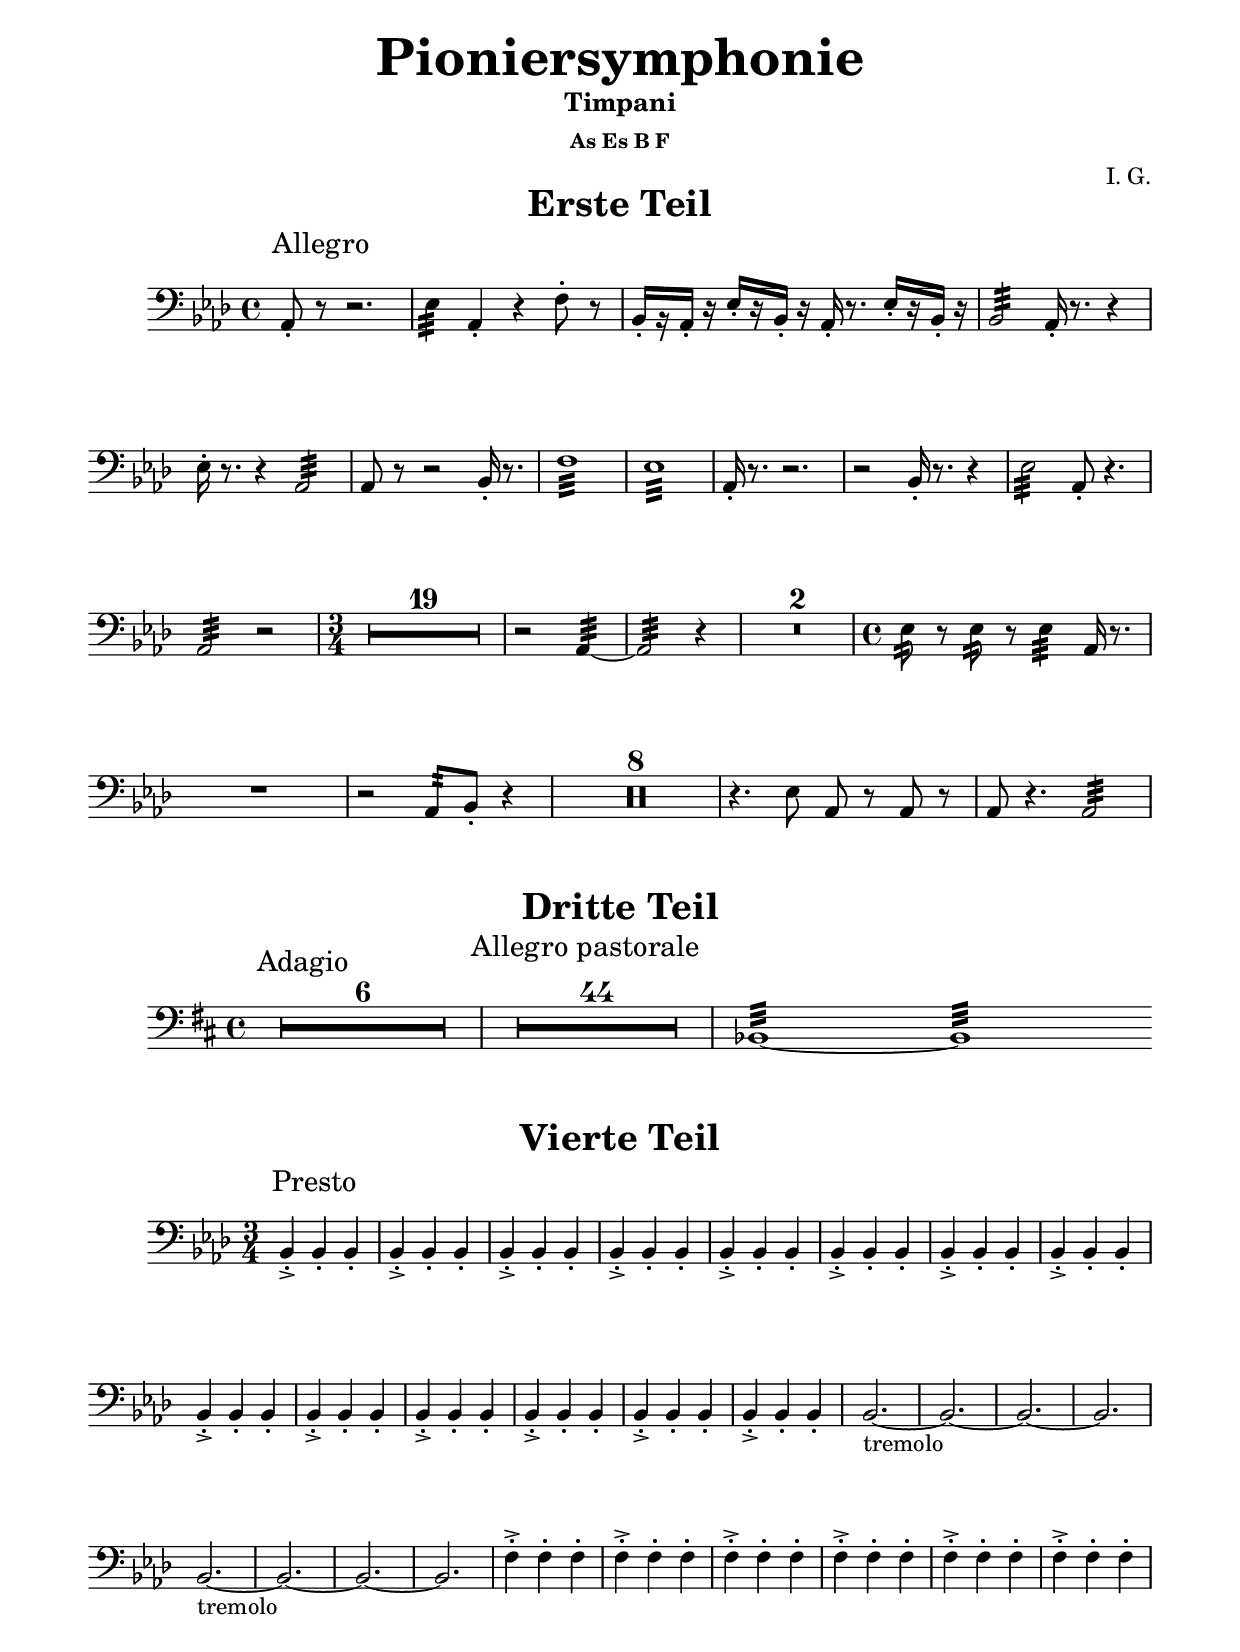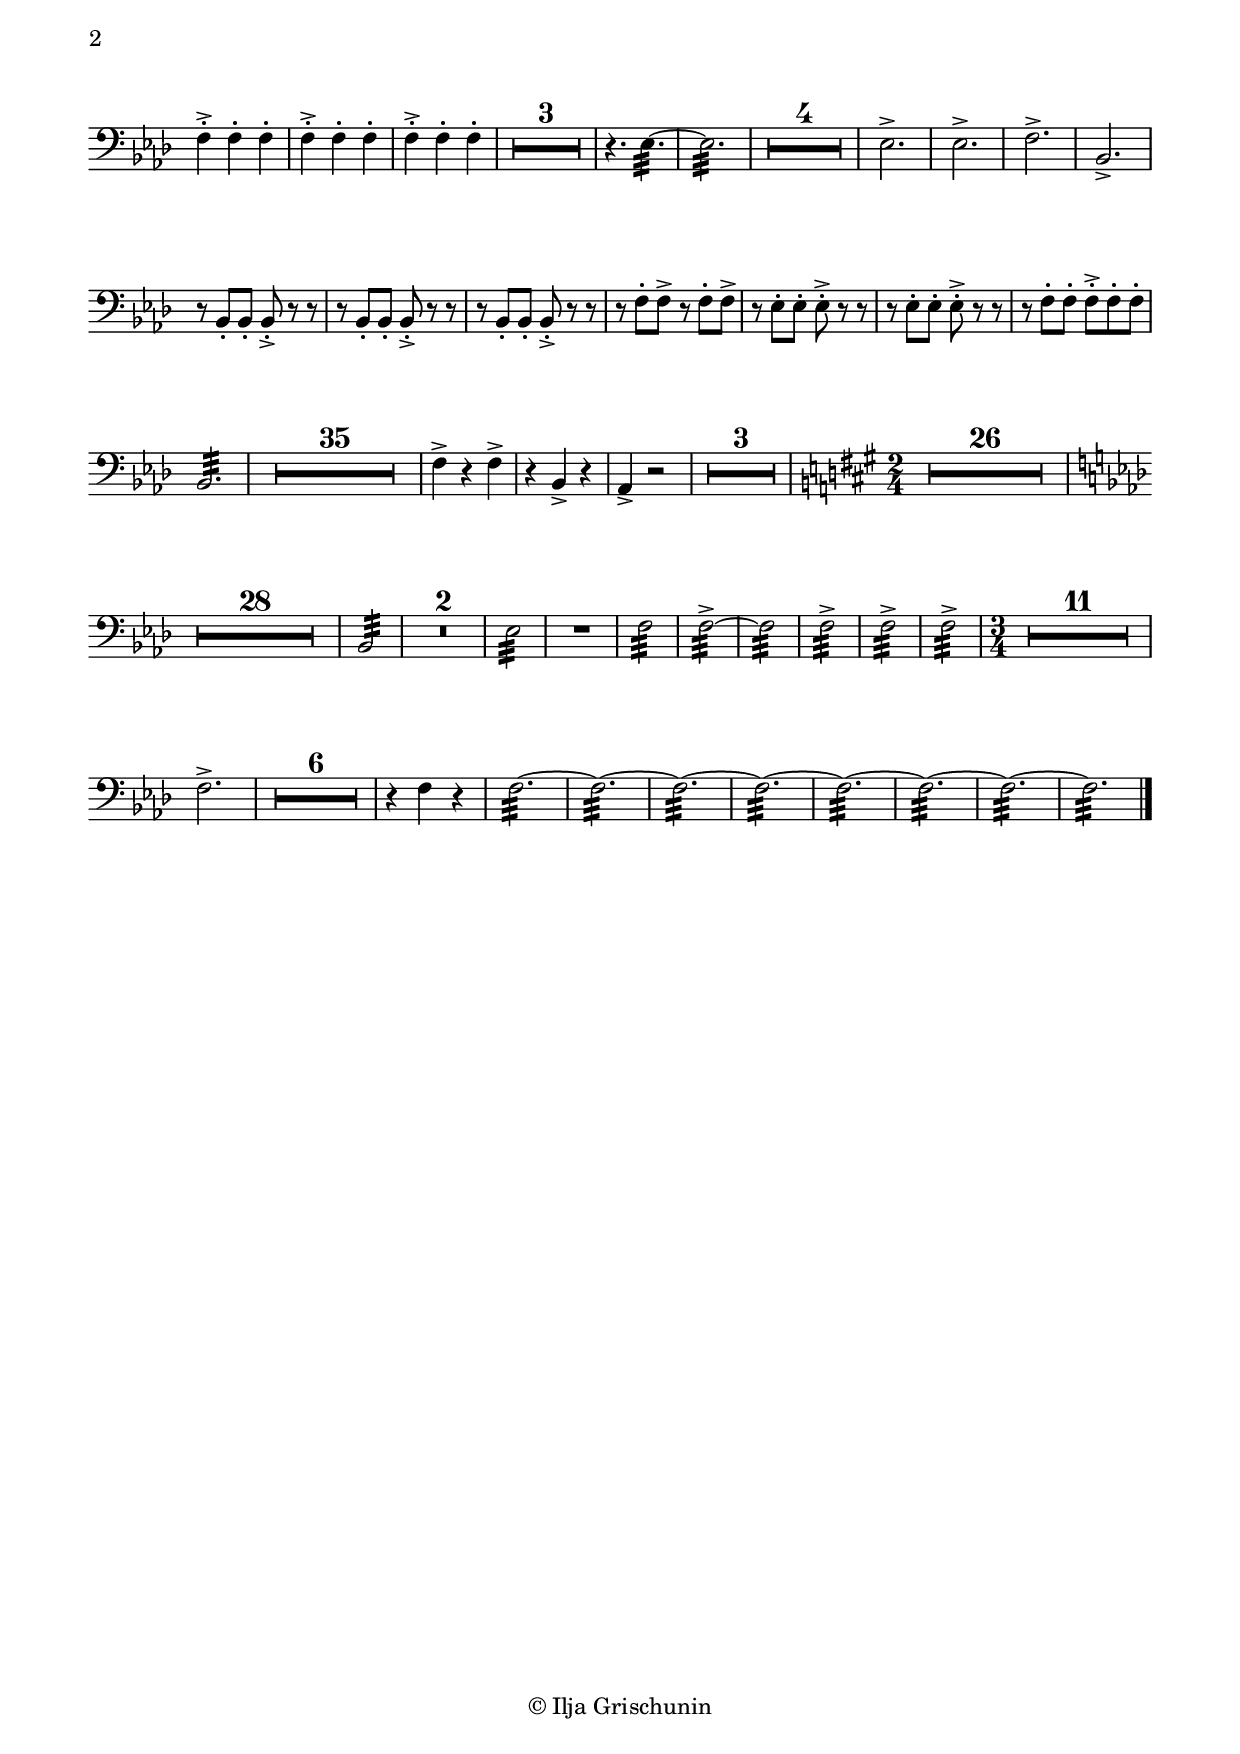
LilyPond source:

\version "2.19.15"

\language "deutsch"

%\header {
%  title = "Pioniersymphonie"
%  subtitle = "Timpani"
%  subsubtitle = "As Es B F"
%  %meter = "Grave"
%  composer = "I. G."
%  tagline = \markup {\char ##x00A9 "Ilja Grischunin"}
%}

#(ly:set-option 'relative-includes #t)

\paper {
  %#(set-paper-size "a4")
  top-system-spacing.basic-distance = #15
  top-markup-spacing.basic-distance = #5
  markup-system-spacing.basic-distance = #15
  system-system-spacing.basic-distance = #18
  last-bottom-spacing.basic-distance = #15
  left-margin = 15
  right-margin = 15
  %two-sided = ##t
  %inner-margin = 25
  %outer-margin = 15
}

\layout {
  indent = 10
  \context {
    \Score
    %\override BarNumber.break-visibility = ##(#f #t #t)
    \remove "Bar_number_engraver"
  }
}

\version "2.19.15"

\language "deutsch"

timpMusic = \relative {
  \key as \major
  \time 4/4
  \override Score.RehearsalMark.extra-offset = #'(4 . 2)
  \mark "Allegro"
  \clef bass
  \compressFullBarRests
  as,8-. r r2. es'4:32 as,-. r f'8-. r
  b,16-.[ r as-.] r es'-.[ r b-.] r as-. r8. es'16-.[ r b-.] r
  b2:32 as16-. r8. r4 es'16-. r8. r4 as,2:32 as8 r r2 b16-. r8.
  f'1:32 es1:32 as,16-. r8. r2. r2 b16-. r8. r4 es2:32 as,8-. r4.
  as2:32 r
  \time 3/4
  R2.*19 r2 as4:32~ as2:32 r4 R2.*2
  \time 4/4
  es'8:32 r8 es8:32 r8 es4:32 as,16 r8. R1 r2 as8:32 b-. r4 R1*8
  r4. es8 as, r as r as r4. as2:32
}

timpMusicDrei = \relative {
  \key h \minor
  \time 4/4
  \override Score.RehearsalMark.extra-offset = #'(4 . 2)
  \mark "Adagio"
  \clef bass
  \compressFullBarRests
  \override MultiMeasureRest.expand-limit = #2
  R1*6
  \override Score.RehearsalMark.extra-offset = #'(10 . 2)
  \mark "Allegro pastorale"
  R1*44
  \cadenzaOn
  b,1:32~ b1:32  s4. s16
  \cadenzaOff
}

timpMusicVier = \relative {
  \key as \major
  \time 3/4
  \override Score.RehearsalMark.extra-offset = #'(4 . 2)
  \mark "Presto"
  \clef bass
  \compressFullBarRests
  \override MultiMeasureRest.expand-limit = #2
  \repeat unfold 14 {b,4-.-> b-. b-.}
  \repeat unfold 2 {b2.~-"tremolo" b~ b~ b}
  \repeat unfold 9 {f'4->-. f-. f-.} R2.*3
  r4. es4.:32~ es2.:32 R2.*4 es2.-> es-> f-> b,->
  \set beamExceptions = #'()
  \set baseMoment = #(ly:make-moment 1/8)
  \set beatStructure = #'(3 3)
  \repeat unfold 3 {r8 b-. b-. b-.-> r r}
  \repeat unfold 2 {r8 f'-. f->}
  \repeat unfold 2 {r8 es-. es-. es-.-> r r}
  r8 f-. f-. f-.-> f-. f-. b,2.:32 R2.*35
  f'4-> r f-> r b,-> r as-> r2 R2.*3
  \key a \major
  \time 2/4
  R2*26
  \key as \major
  R2*28 b2:32 R2*2 es2:32 R2 f2:32 f2:32->~ f2:32
  \repeat unfold 3 {f2:32->}
  \time 3/4
  R2.*11 f2.-> R2.*6 r4 f r 
  \repeat unfold 7 {f2.:32~} f2.:32
  \bar "|."
}


\book {
  \paper {
    print-all-headers = ##t
  }
  \header {
    title = \markup {\fontsize #3 "Pioniersymphonie"}
    subtitle = "Timpani"
    subsubtitle = "As Es B F"
    %meter = "Grave"
    composer = "I. G."
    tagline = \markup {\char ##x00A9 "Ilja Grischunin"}
  }

  %%%%%%%%%%%%%%%%%%%%%%%%%% ERsTE TEIL %%%%%%%%%%%%%%%%%%%%%%%%%%
  %
  \score {
    \new Staff
    \timpMusic
    \header {
      title = "Erste Teil"
      subtitle = ##f
      subsubtitle = ##f
      composer = ##f
      %breakbefore = ##t
    }
  }
  %
  %%%%%%%%%%%%%%%%%%%%%%%%%% DRITTE TEIL %%%%%%%%%%%%%%%%%%%%%%%%%%
  %
  \score {
    \new Staff
    \timpMusicDrei
    \header {
      title = "Dritte Teil"
      subtitle = ##f
      subsubtitle = ##f
      composer = ##f
    }
    \layout {
      ragged-last = ##f
    }
  }
  %
  %%%%%%%%%%%%%%%%%%%%%%%%%% VIERTE TEIL %%%%%%%%%%%%%%%%%%%%%%%%%%
  \score {
    \new Staff
    \timpMusicVier
    \header {
      title = "Vierte Teil"
      subtitle = ##f
      subsubtitle = ##f
      composer = ##f
      %breakbefore = ##t
    }
  }
}